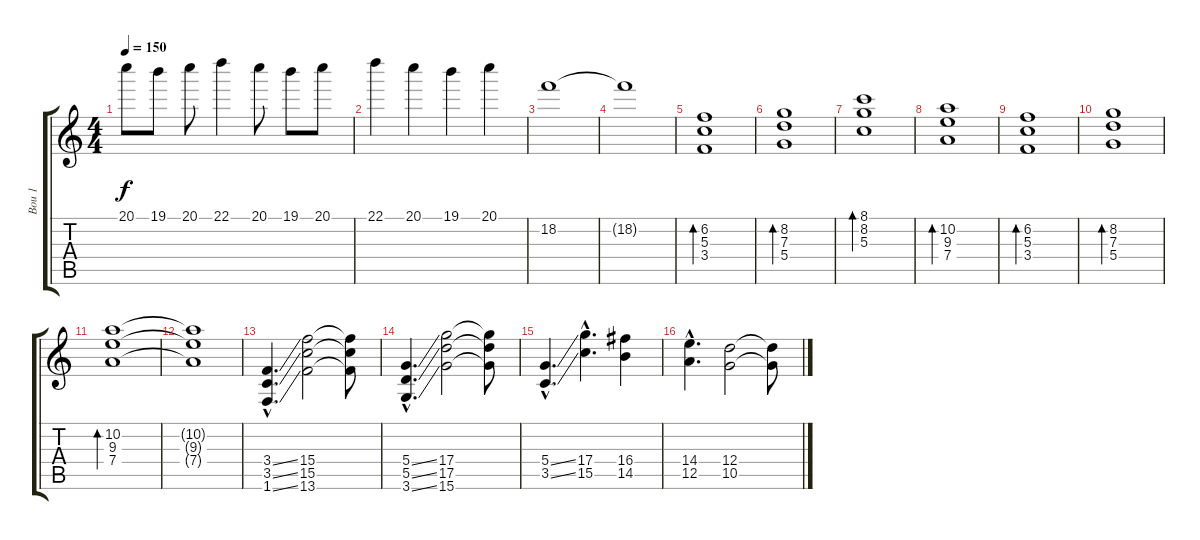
\track ("Bou 1" "Bou 1") {instrument distortionguitar}
\staff {score tabs}
\tuning (E4 B3 G3 D3 A2 E2) {hide}
\ts (4 4)
\tempo 150
\clef g2
\ks c
20.1{t}.8{dy f} 19.1.8 20.1.8 22.1.4 20.1.8 19.1.8 20.1.8 |
22.1.4 20.1.4 19.1.4 20.1.4 |
18.2.1 |
18.2{t}.1 |
(6.2 5.3 3.4).1{bd 240 volume 12 balance 4 instrument distortionguitar} |
(8.2 7.3 5.4).1{bd 240} |
(8.1 8.2 5.3).1{bd 240} |
(10.2 9.3 7.4).1{bd 240} |
(6.2 5.3 3.4).1{bd 240} |
(8.2 7.3 5.4).1{bd 240} |
(10.2 9.3 7.4).1{bd 240} |
(10.2{t} 9.3{t} 7.4{t}).1 |
(3.4{ss hac} 3.5{ss hac} 1.6{ss hac}).4{d} (15.4 15.5 13.6).2 (15.4{t} 15.5{t} 13.6{t}).8 |
(5.4{ss hac} 5.5{ss hac} 3.6{ss hac}).4{d} (17.4 17.5 15.6).2 (17.4{t} 17.5{t} 15.6{t}).8 |
(5.4{ss hac} 3.5{ss hac}).4{d} (17.4{hac} 15.5{hac}).4{d} (16.4 14.5).4 |
(14.4{hac} 12.5{hac}).4{d} (12.4 10.5).2 (12.4{t} 10.5{t}).8
